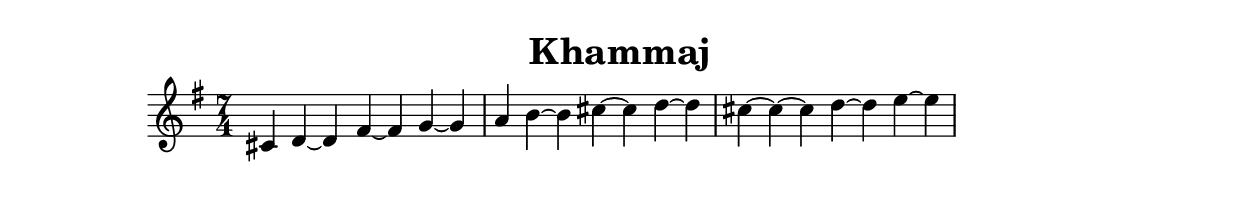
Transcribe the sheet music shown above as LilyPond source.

#(ly:set-option 'midi-extension "mid")
\version "2.12.3"
\include "english.ly"
\header{ title = "Khammaj"  }
\include "english.ly"
%{
Filename:khammaj_rupak
Title: Khammaj
Key: d
Mode: mixolydian
TimeSignature: 7/4
           
                             .           .   .
| N S - G - m - | P D -  N - S - | N - - S - R - |
  .               

  
%}
melody = {
\clef treble
\key c \mixolydian
\time 7/4
\autoBeamOn  
\bar "|"  b4 c'4~ c'4 e'4~ e'4 f'4~ f'4 \bar "|"  g'4 a'4~ a'4 b'4~ b'4 c''4~ c''4 \bar "|"  b'4~ b'4~ b'4 c''4~ c''4 d''4~ d''4 \bar "|"  \break

}

text = \lyricmode {

}

\score{
\transpose c' d'
<<
\new Voice = "one" {
  \melody
}
\new Lyrics \lyricsto "one" \text
>>
\layout { }
\midi { }
}